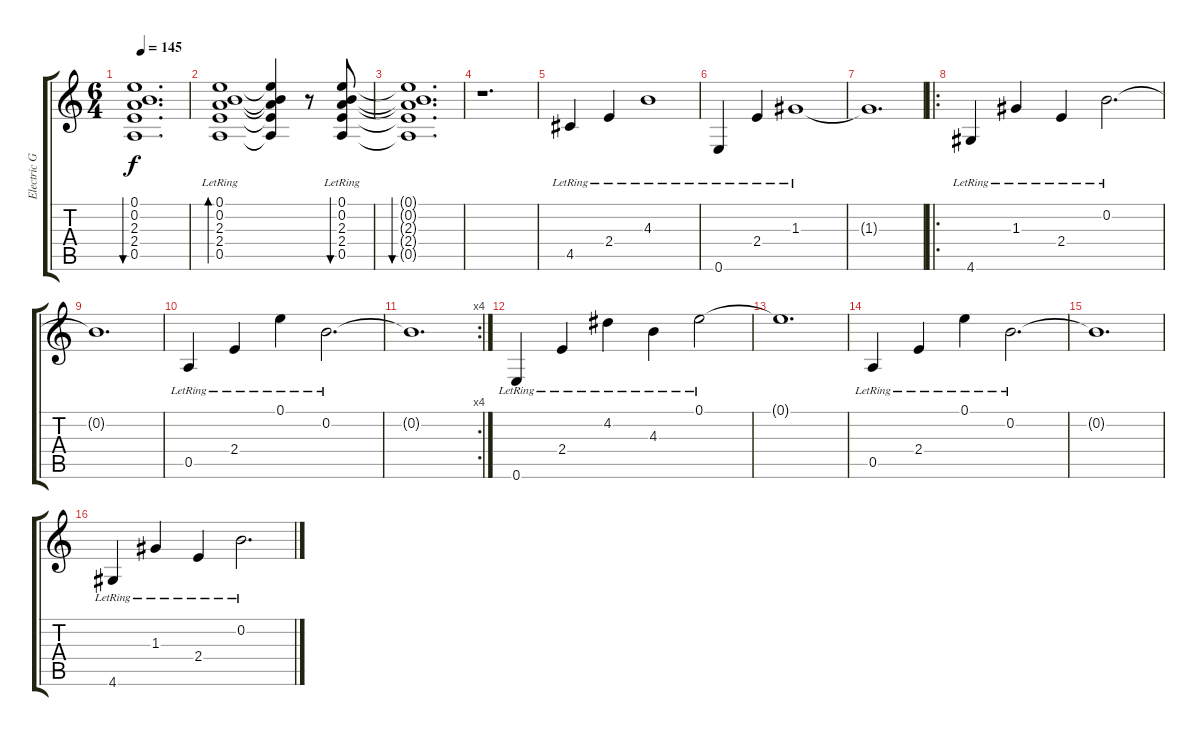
\track ("Electric Guitar" "Electric G") {instrument acousticguitarsteel}
\staff {score tabs}
\tuning (E4 B3 G3 D3 A2 E2) {hide}
\ts (6 4)
\tempo 145
\clef g2
\ks c
(0.1{t} 0.2{t} 2.3{t} 2.4{t} 0.5{t}).1{d bu 120 dy f} |
(0.1{lr} 0.2{lr} 2.3{lr} 2.4{lr} 0.5).1{bd 120} (0.1{t} 0.2{t} 2.3{t} 2.4{t} 0.5{t}).4 r.8 (0.1 0.2 2.3 2.4{lr} 0.5{lr}).8{bu 120} |
(0.1{t} 0.2{t} 2.3{t} 2.4{t} 0.5{t}).1{d bu 120} |
r.1{d} |
4.5{lr}.4 2.4{lr}.4 4.3{lr}.1 |
0.6{lr}.4 2.4{lr}.4 1.3{lr}.1 |
1.3{t}.1{d} |
\ro
4.6{lr}.4 1.3{lr}.4 2.4{lr}.4 0.2{lr}.2{d} |
0.2{t}.1{d} |
0.5{lr}.4 2.4{lr}.4 0.1{lr}.4 0.2{lr}.2{d} |
\rc 4
0.2{t}.1{d} |
0.6{lr}.4 2.4{lr}.4 4.2{lr}.4 4.3{lr}.4 0.1{lr}.2 |
0.1{t}.1{d} |
0.5{lr}.4 2.4{lr}.4 0.1{lr}.4 0.2{lr}.2{d} |
0.2{t}.1{d} |
4.6{lr}.4 1.3{lr}.4 2.4{lr}.4 0.2{lr}.2{d}
